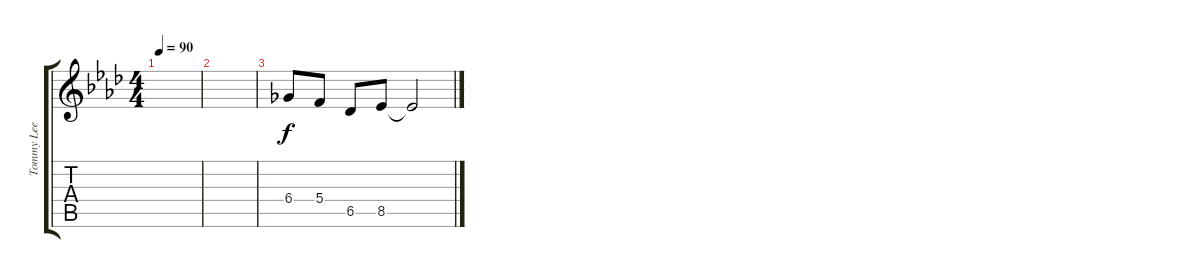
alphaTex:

\track ("Tommy Lee " "Tommy Lee ") {instrument acousticguitarsteel}
\staff {score tabs}
\tuning (D4 A3 F3 C3 G2 D2) {hide}
\ts (4 4)
\tempo 90
\clef g2
\ks ab
|
|
6.4.8 5.4.8 6.5.8 8.5.8 8.5{t}.2
